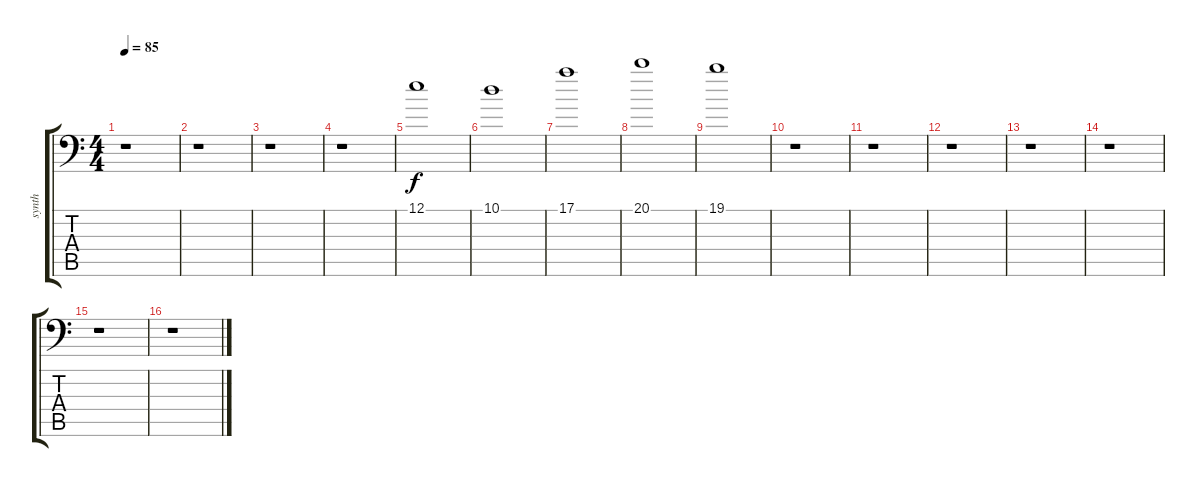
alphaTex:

\track ("synth" "synth") {instrument lead2sawtooth}
\staff {score tabs}
\tuning (E4 B3 G3 D3 A1 E1) {hide}
\ts (4 4)
\tempo 85
\clef f4
\ks c
r.1{dy f} |
r.1 |
r.1 |
r.1 |
12.1.1{volume 9} |
10.1.1 |
17.1.1 |
20.1.1 |
19.1.1 |
r.1 |
r.1 |
r.1 |
r.1 |
r.1 |
r.1 |
r.1
